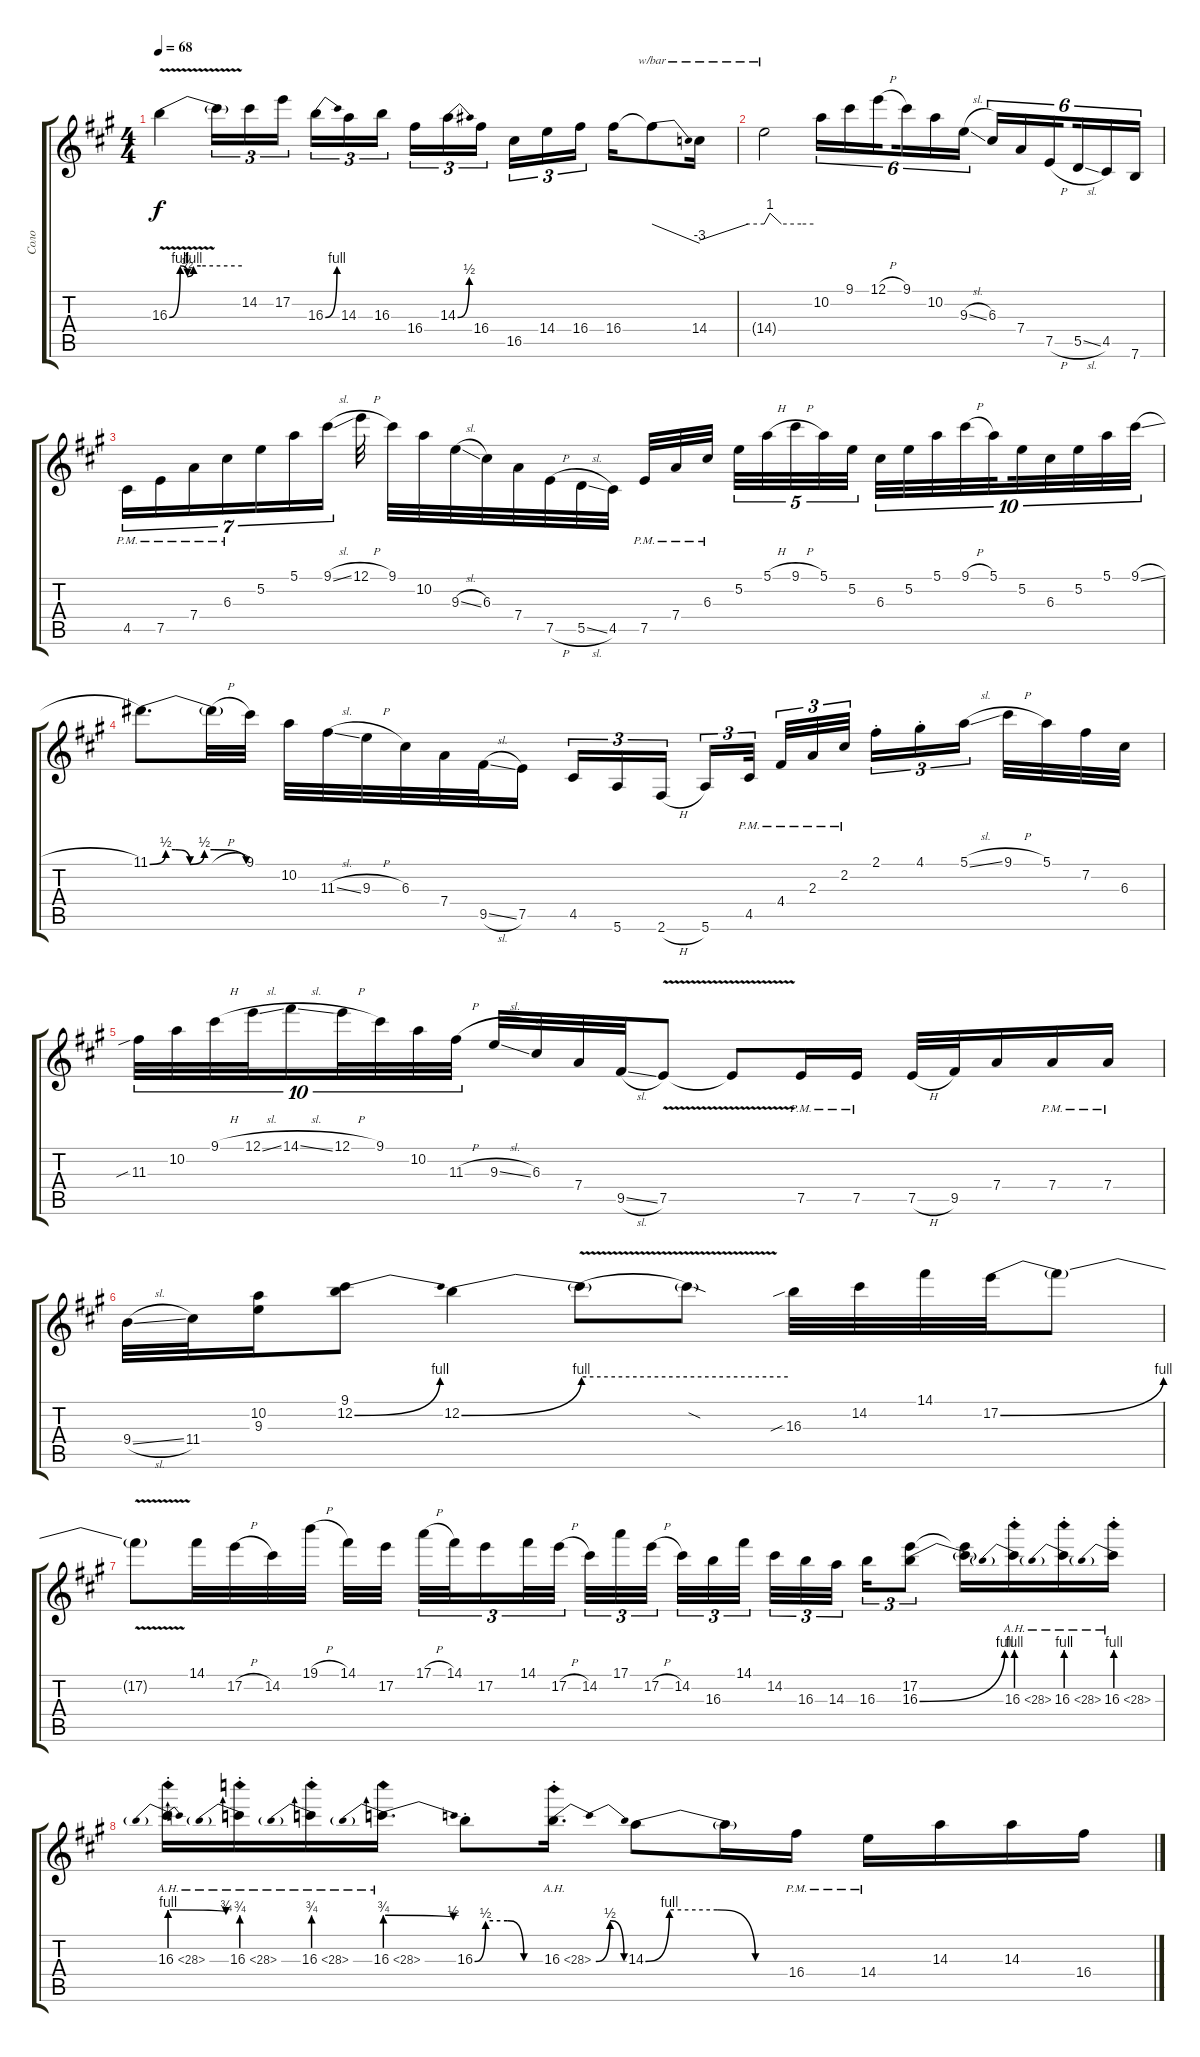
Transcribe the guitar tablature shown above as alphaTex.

\track ("Соло" "Соло") {instrument acousticguitarsteel}
\staff {score tabs}
\tuning (E4 B3 G3 D3 A2 E2) {hide}
\ts (4 4)
\tempo 68
\clef g2
\ks a
16.3{be (custom 0 0 9 4 15 2 20 4 26 4 60 4) v}.4{dy f} 16.3{t}.16{tu (3 2)} 14.2.16{tu (3 2)} 17.2.16{tu (3 2) beam splitsecondary} 16.3{be (bend 0 0 60 4)}.16{tu (3 2)} 14.3.16{tu (3 2)} 16.3.16{tu (3 2)} 16.4.16{tu (3 2)} 14.3{be (bend 0 0 60 2)}.16{tu (3 2)} 16.4.16{tu (3 2) beam splitsecondary} 16.5.16{tu (3 2)} 14.4.16{tu (3 2)} 16.4.16{tu (3 2)} 16.4.16 16.4{t}.8{tbe (dive default 0 0 60 -12)} 14.4.16{tbe (custom default 0 -8 45 0 60 0)} |
14.4{t}.2{tbe (custom default 0 0 7 4 21 0 45 0 60 0)} 10.2.16{tu (6 4)} 9.1.16{tu (6 4)} 12.1{h}.16{tu (6 4) beam splitsecondary} 9.1.16{tu (6 4)} 10.2.16{tu (6 4)} 9.3{sl}.16{tu (6 4)} 6.3.16{tu (6 4)} 7.4.16{tu (6 4)} 7.5{h}.16{tu (6 4) beam splitsecondary} 5.5{sl}.16{tu (6 4)} 4.5.16{tu (6 4)} 7.6.16{tu (6 4)} |
4.5{pm}.16{tu (7 4)} 7.5{pm}.16{tu (7 4)} 7.4{pm}.16{tu (7 4)} 6.3{pm}.16{tu (7 4)} 5.2.16{tu (7 4)} 5.1.16{tu (7 4)} 9.1{sl}.16{tu (7 4)} 12.1{h}.32 9.1.32 10.2.32 9.3{sl}.32 6.3.32 7.4.32 7.5{h}.32 5.5{sl}.32 4.5.32 7.5{pm}.32 7.4{pm}.32 6.3{pm}.32{beam splitsecondary} 5.2.32{tu (5 4)} 5.1{h}.32{tu (5 4)} 9.1{h}.32{tu (5 4)} 5.1.32{tu (5 4)} 5.2.32{tu (5 4)} 6.3.32{tu (10 8)} 5.2.32{tu (10 8)} 5.1.32{tu (10 8)} 9.1{h}.32{tu (10 8)} 5.1.32{tu (10 8) beam splitsecondary} 5.2.32{tu (10 8)} 6.3.32{tu (10 8)} 5.2.32{tu (10 8)} 5.1.32{tu (10 8)} 9.1{sl}.32{tu (10 8)} |
11.1{be (custom 0 0 10 2 16 2 25 0 34 2 40 2 60 0)}.8{d} 11.1{h t}.32 9.1.32 10.2.32 11.3{sl}.32 9.3{h}.32 6.3.32 7.4.32 9.5{sl}.32 7.5.16 4.5.16{tu (3 2)} 5.6.16{tu (3 2)} 2.6{h}.16{tu (3 2) beam splitsecondary} 5.6.16{tu (3 2)} 4.5{pm}.32{tu (3 2) beam splitsecondary} 4.4{pm}.32{tu (3 2)} 2.3{pm}.32{tu (3 2)} 2.2{pm}.32{tu (3 2)} 2.1{st}.16{tu (3 2)} 4.1{st}.16{tu (3 2)} 5.1{sl}.16{tu (3 2) beam splitsecondary} 9.1{h}.32 5.1.32 7.2.32 6.3.32 |
11.3{sib}.32{tu (10 8)} 10.2.32{tu (10 8)} 9.1{h}.32{tu (10 8)} 12.1{sl}.32{tu (10 8)} 14.1{sl}.16{tu (10 8)} 12.1{h}.32{tu (10 8)} 9.1.32{tu (10 8)} 10.2.32{tu (10 8)} 11.3{h}.32{tu (10 8)} 9.3{sl}.32 6.3.32 7.4.32 9.5{sl}.32 7.5{v}.8 7.5{t}.8 7.5{pm}.16 7.5{pm}.16 7.5{h}.32 9.5.32 7.4.16 7.4{pm}.16 7.4{pm}.16 |
9.4{sl}.32 11.4.32 (10.2 9.3).16 (9.1 12.2{be (bend 0 0 60 4)}).8 12.2{be (bend 0 0 60 4)}.4 12.2{be (hold 0 4 60 4) v t}.8 12.2{sod t}.8 16.3{sib}.32 14.2.32 14.1.32 17.2{be (bend 0 0 60 4)}.32 17.2{t}.8 |
17.2{v t}.8 14.1.32 17.2{h}.32 14.2.32 19.1{h}.32 14.1.32 17.2.32{beam splitsecondary} 17.1{h}.32{tu (3 2)} 14.1.32{tu (3 2)} 17.2.16{tu (3 2)} 14.1.32{tu (3 2)} 17.2{h}.32{tu (3 2) beam splitsecondary} 14.2.32{tu (3 2)} 17.1.32{tu (3 2)} 17.2{h}.32{tu (3 2)} 14.2.32{tu (3 2)} 16.3.32{tu (3 2)} 14.1.32{tu (3 2) beam splitsecondary} 14.2.32{tu (3 2)} 16.3.32{tu (3 2)} 14.3.32{tu (3 2) beam splitsecondary} 16.3.16{tu (3 2)} (17.2 16.3{be (bend 0 0 60 4)}).8{tu (3 2)} (17.2{t} 16.3{t}).16 16.3{be (prebend 0 4 60 4) ah 12 st}.16 16.3{be (prebend 0 4 60 4) ah 12 st}.16 16.3{be (prebend 0 4 60 4) ah 12 st}.16 |
16.3{be (prebendrelease 0 4 60 3) ah 12 st}.16 16.3{be (prebend 0 3 60 3) ah 12 st}.16 16.3{be (prebend 0 3 60 3) ah 12 st}.16 16.3{be (prebendrelease 0 3 60 2) ah 12}.16{d} 16.3{be (custom 0 0 10 2 30 2 45 0 60 0) st}.8 16.3{be (bendrelease 0 0 10 2 30 2 60 0) ah 12 st}.16{d} 14.3{be (custom 0 0 10 4 30 4 46 0 60 0)}.8 14.3{t}.16 16.4{pm}.16 14.4{pm}.16 14.3.16 14.3.16 16.4.16
